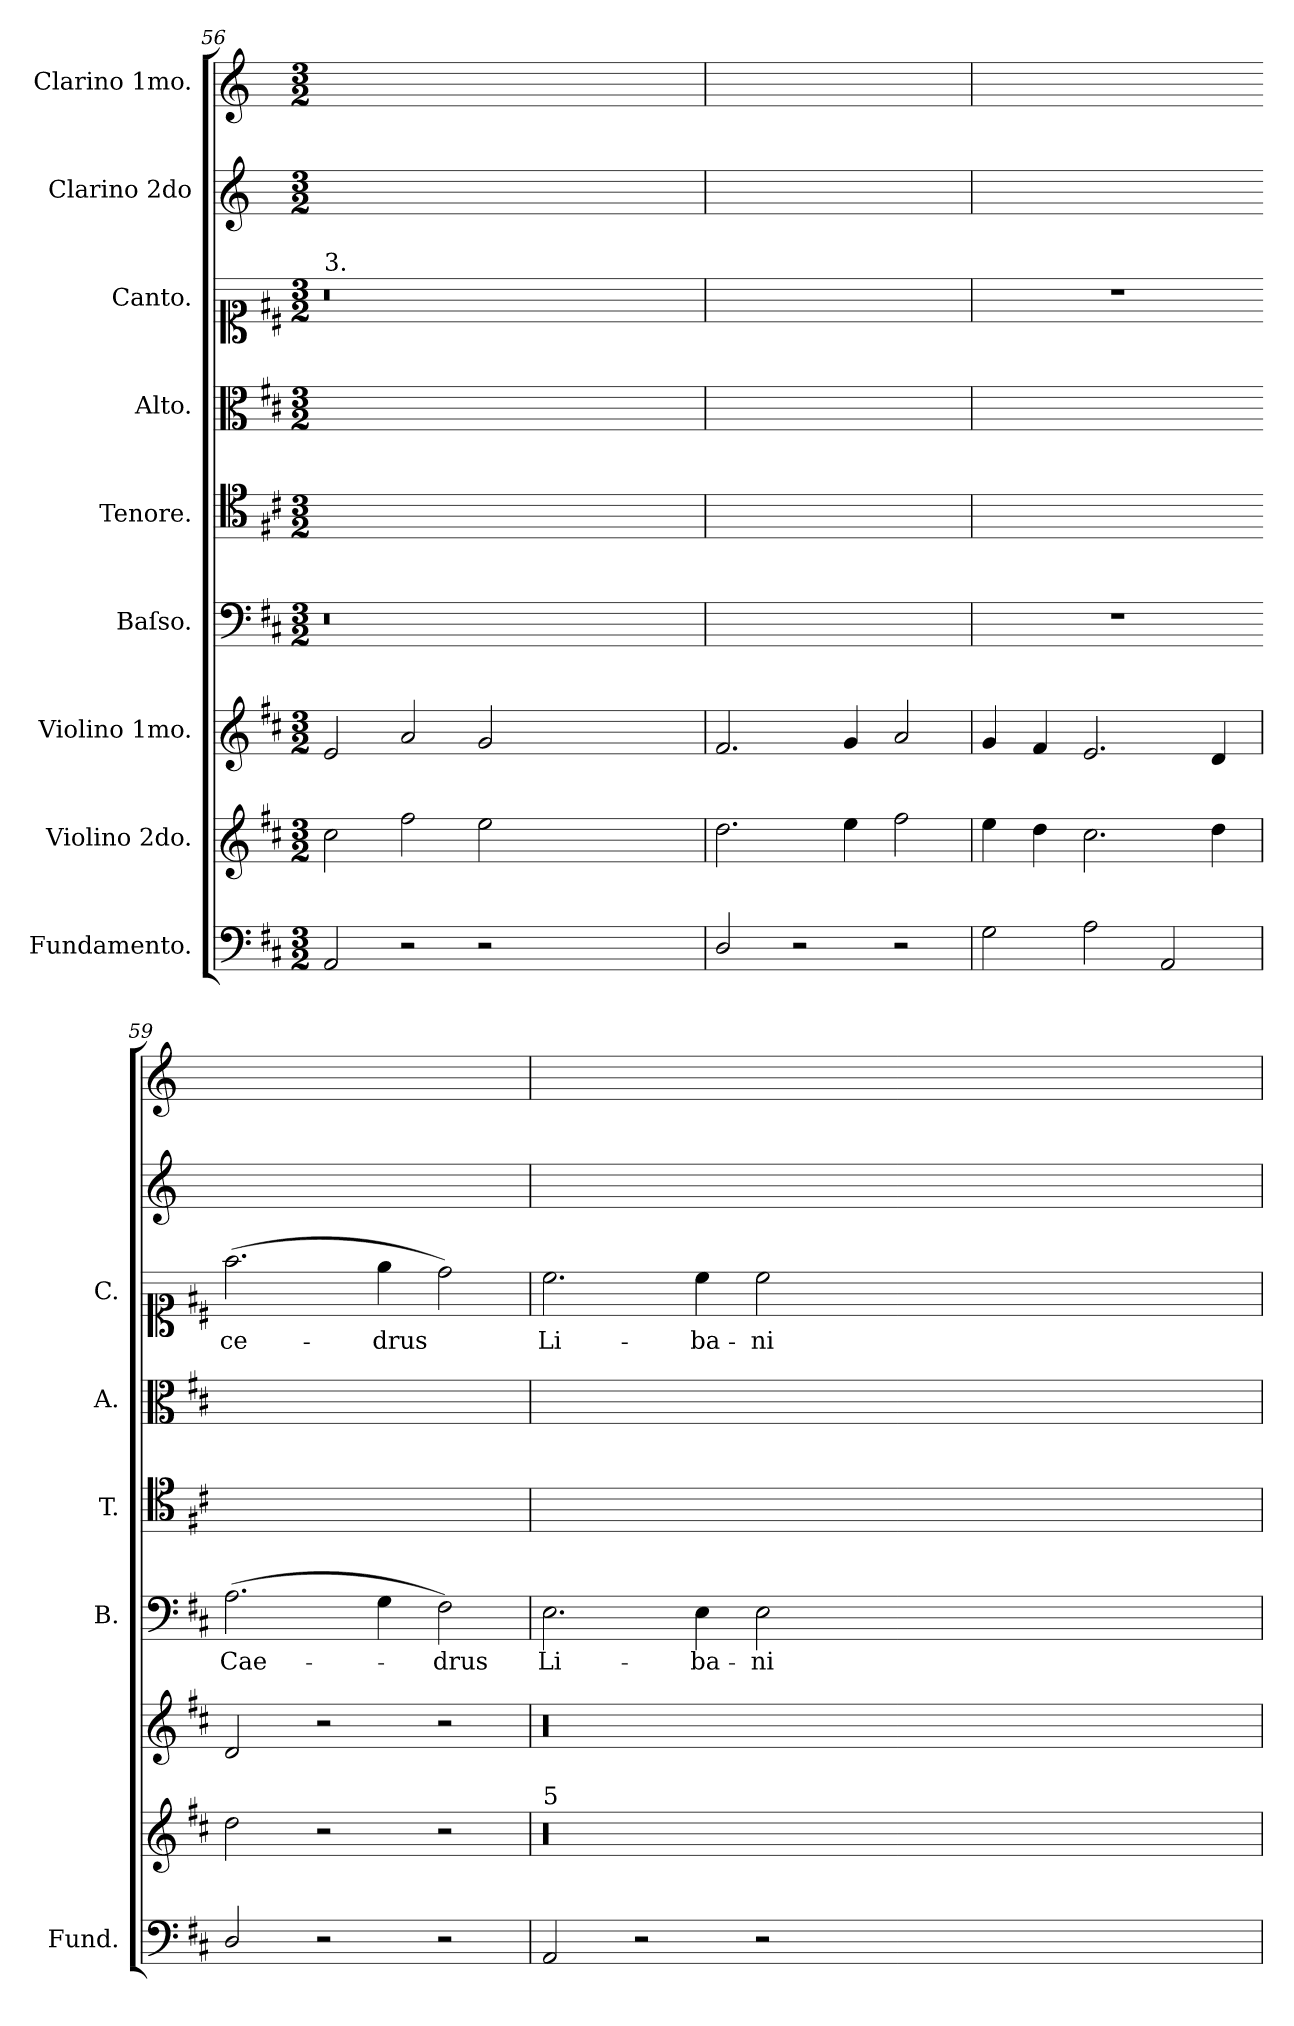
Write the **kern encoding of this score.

**kern	**kern	**kern	**kern	**text	**kern	**kern	**kern	**text	**kern	**kern
*part9	*part8	*part7	*part6	*part6	*part5	*part4	*part3	*part3	*part2	*part1
*staff9	*staff8	*staff7	*staff6	*staff6	*staff5	*staff4	*staff3	*staff3	*staff2	*staff1
*I"Fundamento.	*I"Violino 2do.	*I"Violino 1mo.	*I"Baſso.	*	*I"Tenore.	*I"Alto.	*I"Canto.	*	*I"Clarino 2do	*I"Clarino 1mo.
*I'Fund.	*	*	*I'B.	*	*I'T.	*I'A.	*I'C.	*	*	*
*clefF4	*clefG2	*clefG2	*clefF4	*	*clefC4	*clefC3	*clefC1	*	*clefG2	*clefG2
*	*	*	*	*	*	*	*	*	*ITrd-1c-2	*ITrd-1c-2
*k[f#c#]	*k[f#c#]	*k[f#c#]	*k[f#c#]	*	*k[f#c#]	*k[f#c#]	*k[f#c#]	*	*k[f#c#]	*k[f#c#]
*M3/2	*M3/2	*M3/2	*M3/2	*	*M3/2	*M3/2	*M3/2	*	*M3/2	*M3/2
=56	=56	=56	=56	=56	=56	=56	=56	=56	=56	=56
!	!	!	!	!	!	!	!LO:TX:a:t=3.	!	!	!
!	!	!	!LO:N:vis=0	!	!	!	!LO:N:vis=0	!	!	!
2AA/	2cc#\	2e/	0.r	.	1.ryy	1.ryy	0.r	.	1.ryy	1.ryy
2r	2ff#\	2a/	.	.	.	.	.	.	.	.
2r	2ee\	2g/	.	.	.	.	.	.	.	.
1.ryy	1.ryy	1.ryy	.	.	1.ryy	1.ryy	.	.	1.ryy	1.ryy
=57	=57	=57	=57	=57	=57	=57	=57	=57	=57	=57
2D/	2.dd\	2.f#/	1.ryy	.	1.ryy	1.ryy	1.ryy	.	1.ryy	1.ryy
2r	.	.	.	.	.	.	.	.	.	.
.	4ee\	4g/	.	.	.	.	.	.	.	.
2r	2ff#\	2a/	.	.	.	.	.	.	.	.
=58	=58	=58	=58	=58	=58	=58	=58	=58	=58	=58
2G\	4ee\	4g/	1.r	.	1.ryy	1.ryy	1.r	.	1.ryy	1.ryy
.	4dd\	4f#/	.	.	.	.	.	.	.	.
2A\	2.cc#\	2.e/	.	.	.	.	.	.	.	.
2AA/	.	.	.	.	.	.	.	.	.	.
.	4dd\	4d/	.	.	.	.	.	.	.	.
=59	=59	=59	=59-	=59	=59	=59	=59-	=59	=59	=59
2D/	2dd\	2d/	(2.A\	Cae-	1.ryy	1.ryy	(>2.ff#\	ce-	1.ryy	1.ryy
2r	2r	2r	.	.	.	.	.	.	.	.
.	.	.	4G\	.	.	.	4ee\	-drus	.	.
2r	2r	2r	2F#\)	-drus	.	.	2dd\)	.	.	.
=60	=60	=60	=60	=60	=60	=60	=60	=60	=60	=60
!	!LO:TX:a:t=5	!	!	!	!	!	!	!	!	!
!	!LO:N:vis=00	!LO:N:vis=00	!	!	!	!	!	!	!	!
2AA/	00.r	00.r	2.E\	Li-	1.ryy	1.ryy	2.cc#\	Li-	1.ryy	1.ryy
2r	.	.	.	.	.	.	.	.	.	.
.	.	.	4E\	-ba-	.	.	4cc#\	-ba-	.	.
2r	.	.	2E\	-ni	.	.	2cc#\	-ni	.	.
00ryy	.	.	00ryy	.	00ryy	00ryy	00ryy	.	00ryy	00ryy
2ryy	.	.	2ryy	.	2ryy	2ryy	2ryy	.	2ryy	2ryy
=	=	=	=	=	=	=	=	=	=	=
*-	*-	*-	*-	*-	*-	*-	*-	*-	*-	*-
